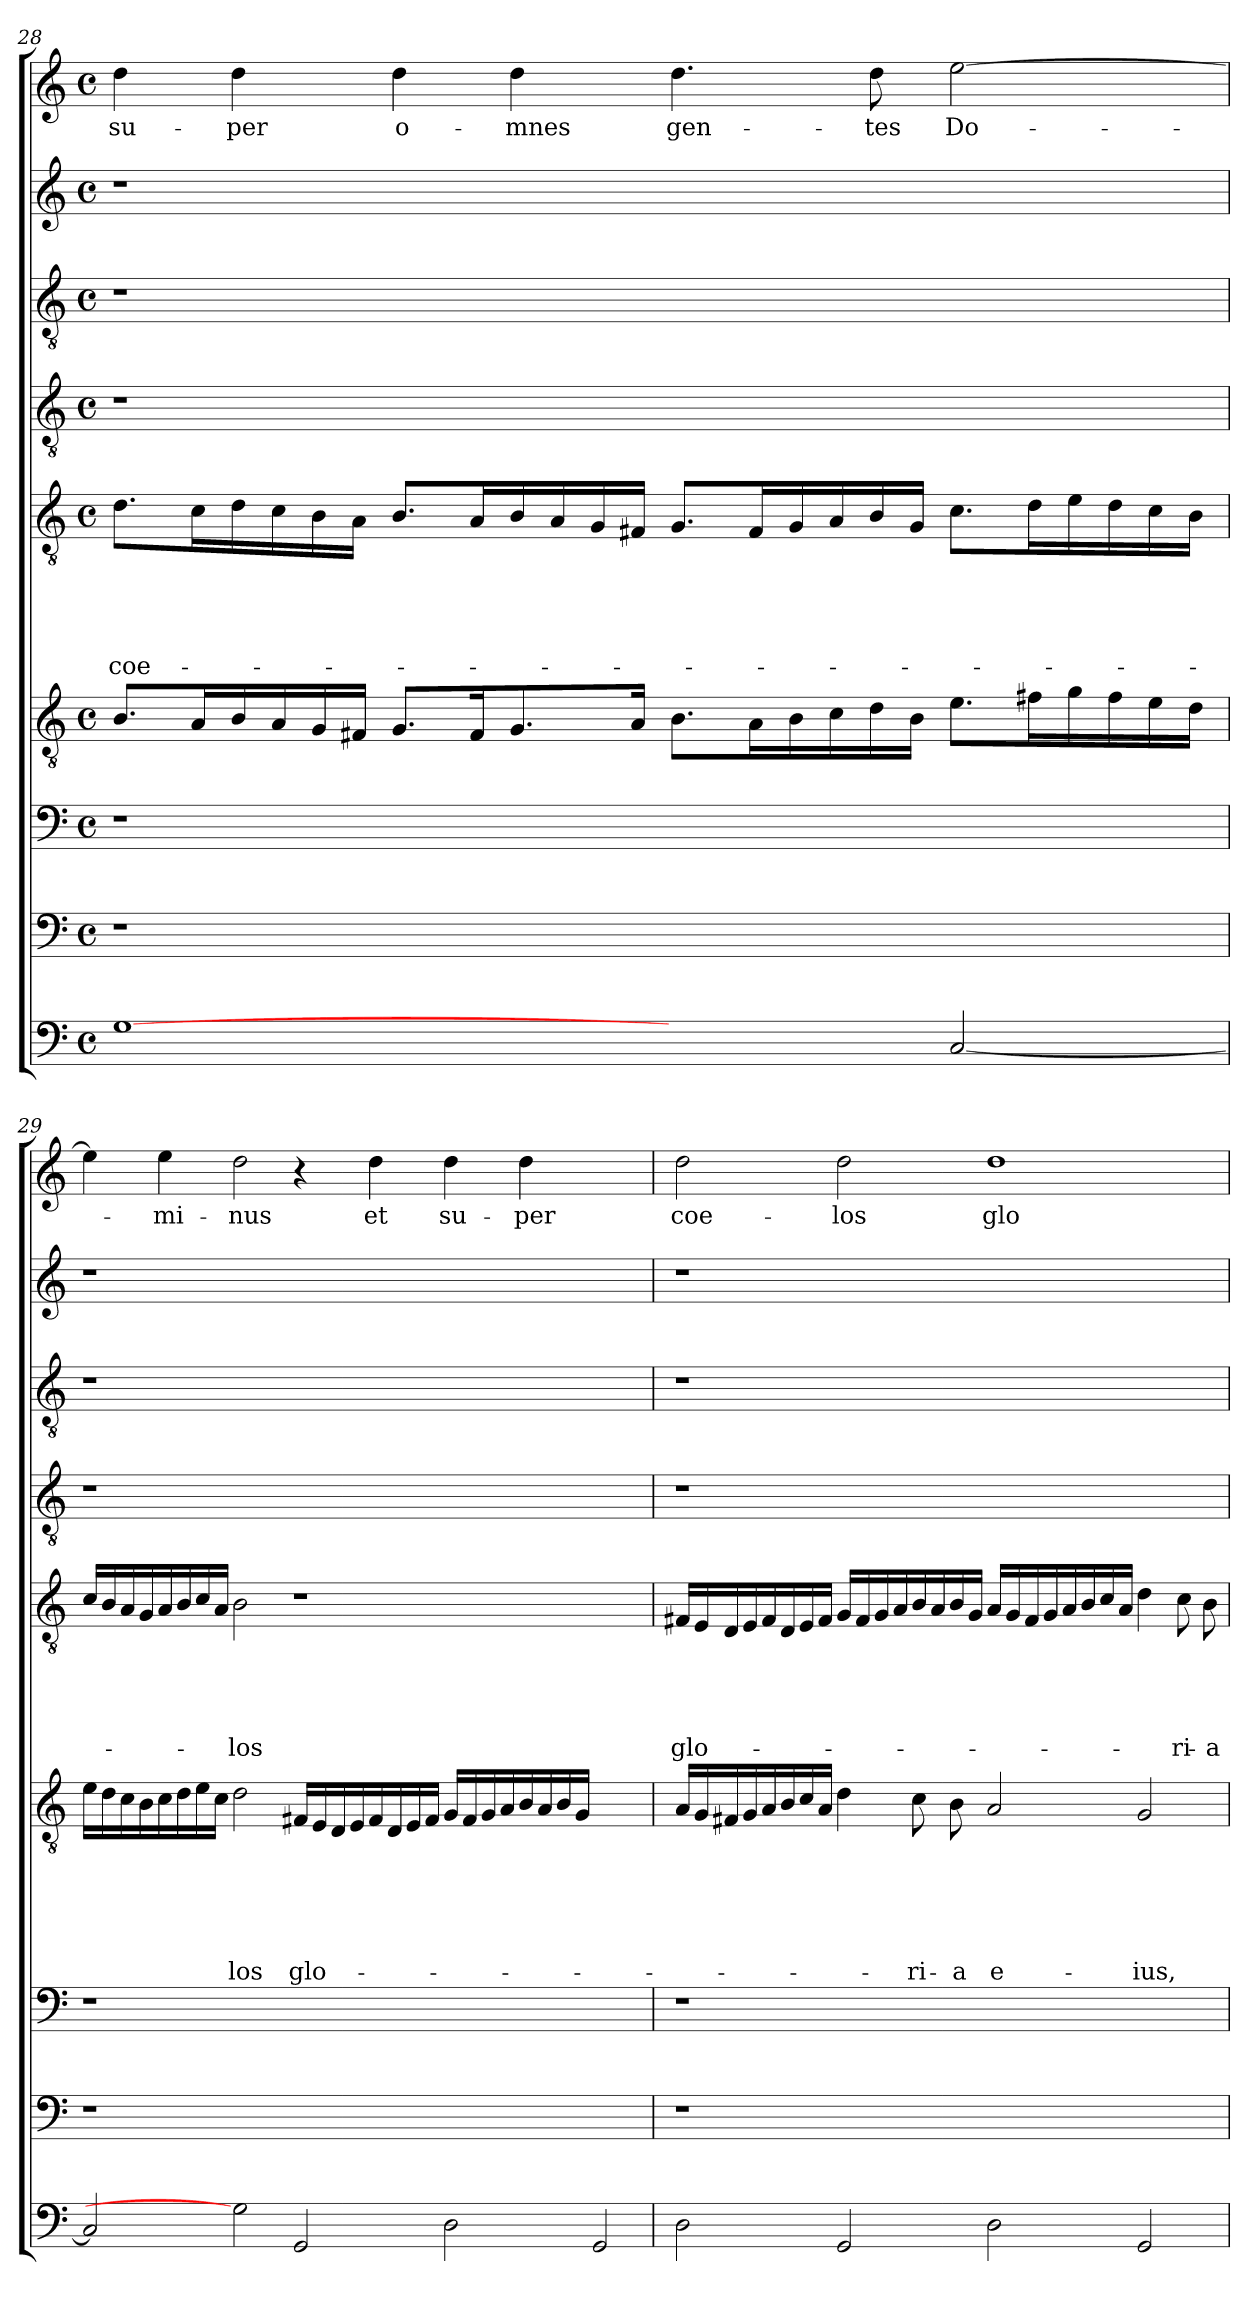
**kern	**kern	**kern	**kern	**text	**text	**text	**text	**text	**text	**kern	**text	**text	**text	**text	**text	**kern	**kern	**kern	**kern	**text
*part9	*part8	*part7	*part6	*part6	*part6	*part6	*part6	*part6	*part6	*part5	*part5	*part5	*part5	*part5	*part5	*part4	*part3	*part2	*part1	*part1
*staff9	*staff8	*staff7	*staff6	*staff6	*staff6	*staff6	*staff6	*staff6	*staff6	*staff5	*staff5	*staff5	*staff5	*staff5	*staff5	*staff4	*staff3	*staff2	*staff1	*staff1
*clefF4	*clefF4	*clefF4	*clefGv2	*	*	*	*	*	*	*clefGv2	*	*	*	*	*	*clefGv2	*clefGv2	*clefG2	*clefG2	*
*k[]	*k[]	*k[]	*k[]	*	*	*	*	*	*	*k[]	*	*	*	*	*	*k[]	*k[]	*k[]	*k[]	*
*C:	*C:	*C:	*C:	*	*	*	*	*	*	*C:	*	*	*	*	*	*C:	*C:	*C:	*C:	*
*M4/4	*M4/4	*M4/4	*M4/4	*	*	*	*	*	*	*M4/4	*	*	*	*	*	*M4/4	*M4/4	*M4/4	*M4/4	*
*met(c)	*met(c)	*met(c)	*met(c)	*	*	*	*	*	*	*met(c)	*	*	*	*	*	*met(c)	*met(c)	*met(c)	*met(c)	*
=28	=28	=28	=28	=28	=28	=28	=28	=28	=28	=28	=28	=28	=28	=28	=28	=28	=28	=28	=28	=28
[1G	1r	1r	8.B/L	.	.	.	.	.	.	8.d\L	.	.	.	.	coe-	1r	1r	1r	4dd\	su-
.	.	.	16A/L	.	.	.	.	.	.	16c\L	.	.	.	.	.	.	.	.	.	.
.	.	.	16B/	.	.	.	.	.	.	16d\	.	.	.	.	.	.	.	.	4dd\	-per
.	.	.	16A/	.	.	.	.	.	.	16c\	.	.	.	.	.	.	.	.	.	.
.	.	.	16G/	.	.	.	.	.	.	16B\	.	.	.	.	.	.	.	.	.	.
.	.	.	16F#X/JJ	.	.	.	.	.	.	16A\JJ	.	.	.	.	.	.	.	.	.	.
.	.	.	8.G/L	.	.	.	.	.	.	8.B/L	.	.	.	.	.	.	.	.	4dd\	o-
.	.	.	16F#/k	.	.	.	.	.	.	16A/L	.	.	.	.	.	.	.	.	.	.
.	.	.	8.G/	.	.	.	.	.	.	16B/	.	.	.	.	.	.	.	.	4dd\	-mnes
.	.	.	.	.	.	.	.	.	.	16A/	.	.	.	.	.	.	.	.	.	.
.	.	.	.	.	.	.	.	.	.	16G/	.	.	.	.	.	.	.	.	.	.
.	.	.	16A/Jk	.	.	.	.	.	.	16F#X/JJ	.	.	.	.	.	.	.	.	.	.
2ryy	1ryy	1ryy	8.B\L	.	.	.	.	.	.	8.G/L	.	.	.	.	.	1ryy	1ryy	1ryy	4.dd\	gen-
.	.	.	16A\L	.	.	.	.	.	.	16F#/L	.	.	.	.	.	.	.	.	.	.
.	.	.	16B\	.	.	.	.	.	.	16G/	.	.	.	.	.	.	.	.	.	.
.	.	.	16c\	.	.	.	.	.	.	16A/	.	.	.	.	.	.	.	.	.	.
.	.	.	16d\	.	.	.	.	.	.	16B/	.	.	.	.	.	.	.	.	8dd\	-tes
.	.	.	16B\JJ	.	.	.	.	.	.	16G/JJ	.	.	.	.	.	.	.	.	.	.
[2C/	.	.	8.e\L	.	.	.	.	.	.	8.c\L	.	.	.	.	.	.	.	.	[2ee\	Do-
.	.	.	16f#X\L	.	.	.	.	.	.	16d\L	.	.	.	.	.	.	.	.	.	.
.	.	.	16g\	.	.	.	.	.	.	16e\	.	.	.	.	.	.	.	.	.	.
.	.	.	16f#\	.	.	.	.	.	.	16d\	.	.	.	.	.	.	.	.	.	.
.	.	.	16e\	.	.	.	.	.	.	16c\	.	.	.	.	.	.	.	.	.	.
.	.	.	16d\JJ	.	.	.	.	.	.	16B\JJ	.	.	.	.	.	.	.	.	.	.
!!LO:PB:g=z
=29	=29	=29	=29	=29	=29	=29	=29	=29	=29	=29	=29	=29	=29	=29	=29	=29	=29	=29	=29	=29
2C/]	1r	1r	16e\LL	.	.	.	.	.	.	16c/LL	.	.	.	.	.	1r	1r	1r	4ee\]	.
.	.	.	16d\	.	.	.	.	.	.	16B/	.	.	.	.	.	.	.	.	.	.
.	.	.	16c\	.	.	.	.	.	.	16A/	.	.	.	.	.	.	.	.	.	.
.	.	.	16B\	.	.	.	.	.	.	16G/	.	.	.	.	.	.	.	.	.	.
.	.	.	16c\	.	.	.	.	.	.	16A/	.	.	.	.	.	.	.	.	4ee\	-mi-
.	.	.	16d\	.	.	.	.	.	.	16B/	.	.	.	.	.	.	.	.	.	.
.	.	.	16e\	.	.	.	.	.	.	16c/	.	.	.	.	.	.	.	.	.	.
.	.	.	16c\JJ	.	.	.	.	.	.	16A/JJ	.	.	.	.	.	.	.	.	.	.
2G]	.	.	2d\	.	.	.	.	.	-los	2B\	.	.	.	.	-los	.	.	.	2dd\	-nus
2GG/	1.ryy	1.ryy	16F#X/LL	.	.	.	.	.	glo-	1r	.	.	.	.	.	1.ryy	1.ryy	1.ryy	4r	.
.	.	.	16E/	.	.	.	.	.	.	.	.	.	.	.	.	.	.	.	.	.
.	.	.	16D/	.	.	.	.	.	.	.	.	.	.	.	.	.	.	.	.	.
.	.	.	16E/	.	.	.	.	.	.	.	.	.	.	.	.	.	.	.	.	.
.	.	.	16F#/	.	.	.	.	.	.	.	.	.	.	.	.	.	.	.	4dd\	et
.	.	.	16D/	.	.	.	.	.	.	.	.	.	.	.	.	.	.	.	.	.
.	.	.	16E/	.	.	.	.	.	.	.	.	.	.	.	.	.	.	.	.	.
.	.	.	16F#/JJ	.	.	.	.	.	.	.	.	.	.	.	.	.	.	.	.	.
2D\	.	.	16G/LL	.	.	.	.	.	.	.	.	.	.	.	.	.	.	.	4dd\	su-
.	.	.	16F#/	.	.	.	.	.	.	.	.	.	.	.	.	.	.	.	.	.
.	.	.	16G/	.	.	.	.	.	.	.	.	.	.	.	.	.	.	.	.	.
.	.	.	16A/	.	.	.	.	.	.	.	.	.	.	.	.	.	.	.	.	.
.	.	.	16B/	.	.	.	.	.	.	.	.	.	.	.	.	.	.	.	4dd\	-per
.	.	.	16A/	.	.	.	.	.	.	.	.	.	.	.	.	.	.	.	.	.
.	.	.	16B/	.	.	.	.	.	.	.	.	.	.	.	.	.	.	.	.	.
.	.	.	16G/JJ	.	.	.	.	.	.	.	.	.	.	.	.	.	.	.	.	.
2GG/	.	.	2ryy	.	.	.	.	.	.	2ryy	.	.	.	.	.	.	.	.	2ryy	.
=30	=30	=30	=30	=30	=30	=30	=30	=30	=30	=30	=30	=30	=30	=30	=30	=30	=30	=30	=30	=30
2D\	1r	1r	16A/LL	.	.	.	.	.	.	16F#X/LL	.	.	.	.	glo-	1r	1r	1r	2dd\	coe-
.	.	.	16G/	.	.	.	.	.	.	16E/	.	.	.	.	.	.	.	.	.	.
.	.	.	16F#X/	.	.	.	.	.	.	16D/	.	.	.	.	.	.	.	.	.	.
.	.	.	16G/	.	.	.	.	.	.	16E/	.	.	.	.	.	.	.	.	.	.
.	.	.	16A/	.	.	.	.	.	.	16F#/	.	.	.	.	.	.	.	.	.	.
.	.	.	16B/	.	.	.	.	.	.	16D/	.	.	.	.	.	.	.	.	.	.
.	.	.	16c/	.	.	.	.	.	.	16E/	.	.	.	.	.	.	.	.	.	.
.	.	.	16A/JJ	.	.	.	.	.	.	16F#/JJ	.	.	.	.	.	.	.	.	.	.
2GG/	.	.	4d\	.	.	.	.	.	.	16G/LL	.	.	.	.	.	.	.	.	2dd\	-los
.	.	.	.	.	.	.	.	.	.	16F#/	.	.	.	.	.	.	.	.	.	.
.	.	.	.	.	.	.	.	.	.	16G/	.	.	.	.	.	.	.	.	.	.
.	.	.	.	.	.	.	.	.	.	16A/	.	.	.	.	.	.	.	.	.	.
.	.	.	8c\	.	.	.	.	.	-ri-	16B/	.	.	.	.	.	.	.	.	.	.
.	.	.	.	.	.	.	.	.	.	16A/	.	.	.	.	.	.	.	.	.	.
.	.	.	8B\	.	.	.	.	.	-a	16B/	.	.	.	.	.	.	.	.	.	.
.	.	.	.	.	.	.	.	.	.	16G/JJ	.	.	.	.	.	.	.	.	.	.
2D\	1ryy	1ryy	2A/	.	.	.	.	.	e-	16A/LL	.	.	.	.	.	1ryy	1ryy	1ryy	1dd	glo-
.	.	.	.	.	.	.	.	.	.	16G/	.	.	.	.	.	.	.	.	.	.
.	.	.	.	.	.	.	.	.	.	16F#/	.	.	.	.	.	.	.	.	.	.
.	.	.	.	.	.	.	.	.	.	16G/	.	.	.	.	.	.	.	.	.	.
.	.	.	.	.	.	.	.	.	.	16A/	.	.	.	.	.	.	.	.	.	.
.	.	.	.	.	.	.	.	.	.	16B/	.	.	.	.	.	.	.	.	.	.
.	.	.	.	.	.	.	.	.	.	16c/	.	.	.	.	.	.	.	.	.	.
.	.	.	.	.	.	.	.	.	.	16A/JJ	.	.	.	.	.	.	.	.	.	.
2GG/	.	.	2G/	.	.	.	.	.	-ius,	4d\	.	.	.	.	.	.	.	.	.	.
.	.	.	.	.	.	.	.	.	.	8c\	.	.	.	.	-ri-	.	.	.	.	.
.	.	.	.	.	.	.	.	.	.	8B\	.	.	.	.	-a	.	.	.	.	.
=	=	=	=	=	=	=	=	=	=	=	=	=	=	=	=	=	=	=	=	=
*-	*-	*-	*-	*-	*-	*-	*-	*-	*-	*-	*-	*-	*-	*-	*-	*-	*-	*-	*-	*-
